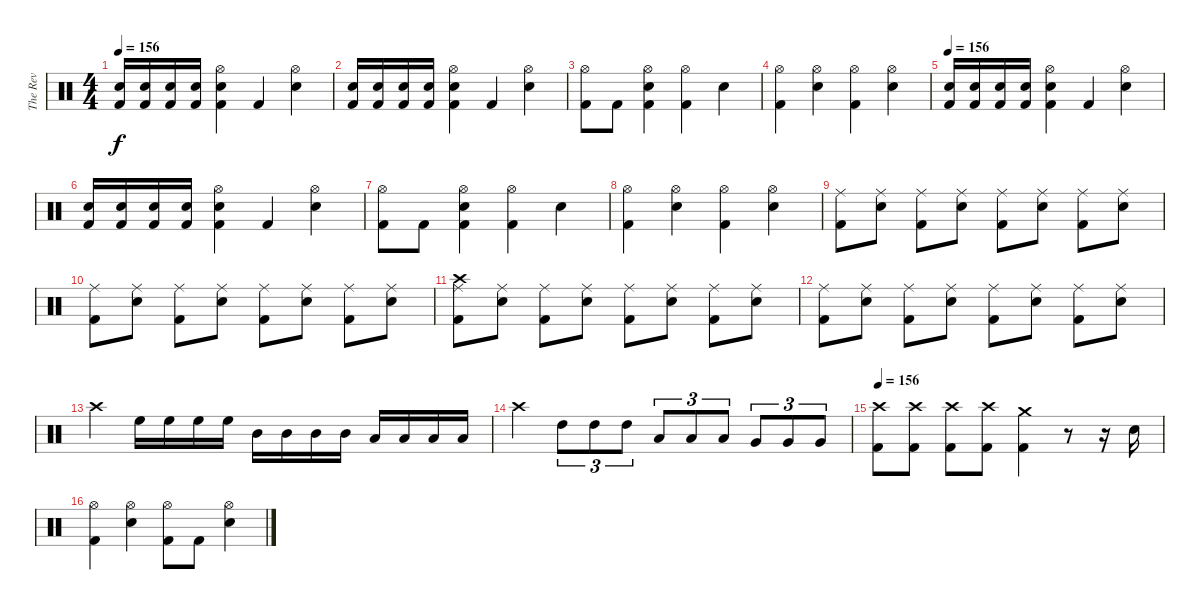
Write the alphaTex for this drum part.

\track ("The Rev" "The Rev") {instrument percussion}
\staff {score}
\articulation defaults
\ts (4 4)
\tempo 156
\clef neutral
\ks c
("Snare (hit) 2" "Kick (hit) 2").16{dy f} ("Snare (hit) 2" "Kick (hit) 2").16 ("Snare (hit) 2" "Kick (hit) 2").16 ("Snare (hit) 2" "Kick (hit) 2").16 ("Hi-Hat (open)" "Snare (hit) 2" "Kick (hit) 2").4 "Kick (hit) 2".4 ("Hi-Hat (open)" "Snare (hit) 2").4 |
("Snare (hit) 2" "Kick (hit) 2").16 ("Snare (hit) 2" "Kick (hit) 2").16 ("Snare (hit) 2" "Kick (hit) 2").16 ("Snare (hit) 2" "Kick (hit) 2").16 ("Hi-Hat (open)" "Snare (hit) 2" "Kick (hit) 2").4 "Kick (hit) 2".4 ("Hi-Hat (open)" "Snare (hit) 2").4 |
("Hi-Hat (open)" "Kick (hit) 2").8 "Kick (hit) 2".8 ("Hi-Hat (open)" "Snare (hit) 2" "Kick (hit) 2").4 ("Hi-Hat (open)" "Kick (hit) 2").4 "Snare (hit) 2".4 |
("Hi-Hat (open)" "Kick (hit) 2").4 ("Hi-Hat (open)" "Snare (hit) 2").4 ("Hi-Hat (open)" "Kick (hit) 2").4 ("Hi-Hat (open)" "Snare (hit) 2").4 |
\tempo 156
("Snare (hit) 2" "Kick (hit) 2").16 ("Snare (hit) 2" "Kick (hit) 2").16 ("Snare (hit) 2" "Kick (hit) 2").16 ("Snare (hit) 2" "Kick (hit) 2").16 ("Hi-Hat (open)" "Snare (hit) 2" "Kick (hit) 2").4 "Kick (hit) 2".4 ("Hi-Hat (open)" "Snare (hit) 2").4 |
("Snare (hit) 2" "Kick (hit) 2").16 ("Snare (hit) 2" "Kick (hit) 2").16 ("Snare (hit) 2" "Kick (hit) 2").16 ("Snare (hit) 2" "Kick (hit) 2").16 ("Hi-Hat (open)" "Snare (hit) 2" "Kick (hit) 2").4 "Kick (hit) 2".4 ("Hi-Hat (open)" "Snare (hit) 2").4 |
("Hi-Hat (open)" "Kick (hit) 2").8 "Kick (hit) 2".8 ("Hi-Hat (open)" "Snare (hit) 2" "Kick (hit) 2").4 ("Hi-Hat (open)" "Kick (hit) 2").4 "Snare (hit) 2".4 |
("Hi-Hat (open)" "Kick (hit) 2").4 ("Hi-Hat (open)" "Snare (hit) 2").4 ("Hi-Hat (open)" "Kick (hit) 2").4 ("Hi-Hat (open)" "Snare (hit) 2").4 |
("Ride (middle)" "Kick (hit) 2").8 ("Ride (middle)" "Snare (hit) 2").8 ("Ride (middle)" "Kick (hit) 2").8 ("Ride (middle)" "Snare (hit) 2").8 ("Ride (middle)" "Kick (hit) 2").8 ("Ride (middle)" "Snare (hit) 2").8 ("Ride (middle)" "Kick (hit) 2").8 ("Ride (middle)" "Snare (hit) 2").8 |
("Ride (middle)" "Kick (hit) 2").8 ("Ride (middle)" "Snare (hit) 2").8 ("Ride (middle)" "Kick (hit) 2").8 ("Ride (middle)" "Snare (hit) 2").8 ("Ride (middle)" "Kick (hit) 2").8 ("Ride (middle)" "Snare (hit) 2").8 ("Ride (middle)" "Kick (hit) 2").8 ("Ride (middle)" "Snare (hit) 2").8 |
("Crash high (hit)" "Ride (middle)" "Kick (hit) 2").8 ("Ride (middle)" "Snare (hit) 2").8 ("Ride (middle)" "Kick (hit) 2").8 ("Ride (middle)" "Snare (hit) 2").8 ("Ride (middle)" "Kick (hit) 2").8 ("Ride (middle)" "Snare (hit) 2").8 ("Ride (middle)" "Kick (hit) 2").8 ("Ride (middle)" "Snare (hit) 2").8 |
("Ride (middle)" "Kick (hit) 2").8 ("Ride (middle)" "Snare (hit) 2").8 ("Ride (middle)" "Kick (hit) 2").8 ("Ride (middle)" "Snare (hit) 2").8 ("Ride (middle)" "Kick (hit) 2").8 ("Ride (middle)" "Snare (hit) 2").8 ("Ride (middle)" "Kick (hit) 2").8 ("Ride (middle)" "Snare (hit) 2").8 |
"Crash high (hit)".4 "High Floor Tom (hit)".16 "High Floor Tom (hit)".16 "High Floor Tom (hit)".16 "High Floor Tom (hit)".16 "Mid Tom (hit)".16 "Mid Tom (hit)".16 "Mid Tom (hit)".16 "Mid Tom (hit)".16 "Low Tom (hit)".16 "Low Tom (hit)".16 "Low Tom (hit)".16 "Low Tom (hit)".16 |
"Crash high (hit)".4 "High Tom (hit)".8{tu (3 2)} "High Tom (hit)".8{tu (3 2)} "High Tom (hit)".8{tu (3 2)} "Low Tom (hit)".8{tu (3 2)} "Low Tom (hit)".8{tu (3 2)} "Low Tom (hit)".8{tu (3 2)} "Very Low Tom (hit)".8{tu (3 2)} "Very Low Tom (hit)".8{tu (3 2)} "Very Low Tom (hit)".8{tu (3 2)} |
\tempo 156
("Crash high (hit)" "Kick (hit) 2").8 ("Crash high (hit)" "Kick (hit) 2").8 ("Crash high (hit)" "Kick (hit) 2").8 ("Crash high (hit)" "Kick (hit) 2").8 ("Crash medium (hit)" "Kick (hit) 2").4 r.8 r.16 "Snare (hit) 2".16 |
("Hi-Hat (open)" "Kick (hit) 2").4 ("Hi-Hat (open)" "Snare (hit) 2").4 ("Hi-Hat (open)" "Kick (hit) 2").8 "Kick (hit) 2".8 ("Hi-Hat (open)" "Snare (hit) 2").4
